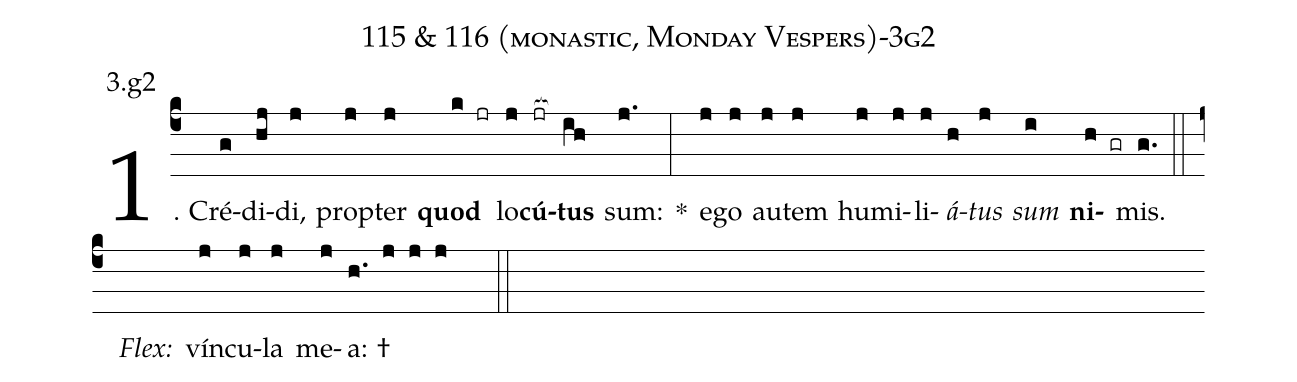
name: 115 & 116 (monastic, Monday Vespers)-3g2;
annotation: 3.g2;
%%
(c4)1. Cré(g)di(hj)di,(j) prop(j)ter(j) <b>quod</b>(k jr) lo(j)<b>cú</b>(jr[ocb:1{])<b>tus</b>(ih[ocb:0}]) sum:(j.) *(:) e(j)go(j) au(j)tem(j) hu(j)mi(j)li(j)<i>á</i>(h)<i>tus</i>(j) <i>sum</i>(i) <b>ni</b>(h gr)mis.(g.) (::)
<i>Flex:</i>()  vín(j)cu(j)la(j) me(j)a: †(h. j j j  ::)
